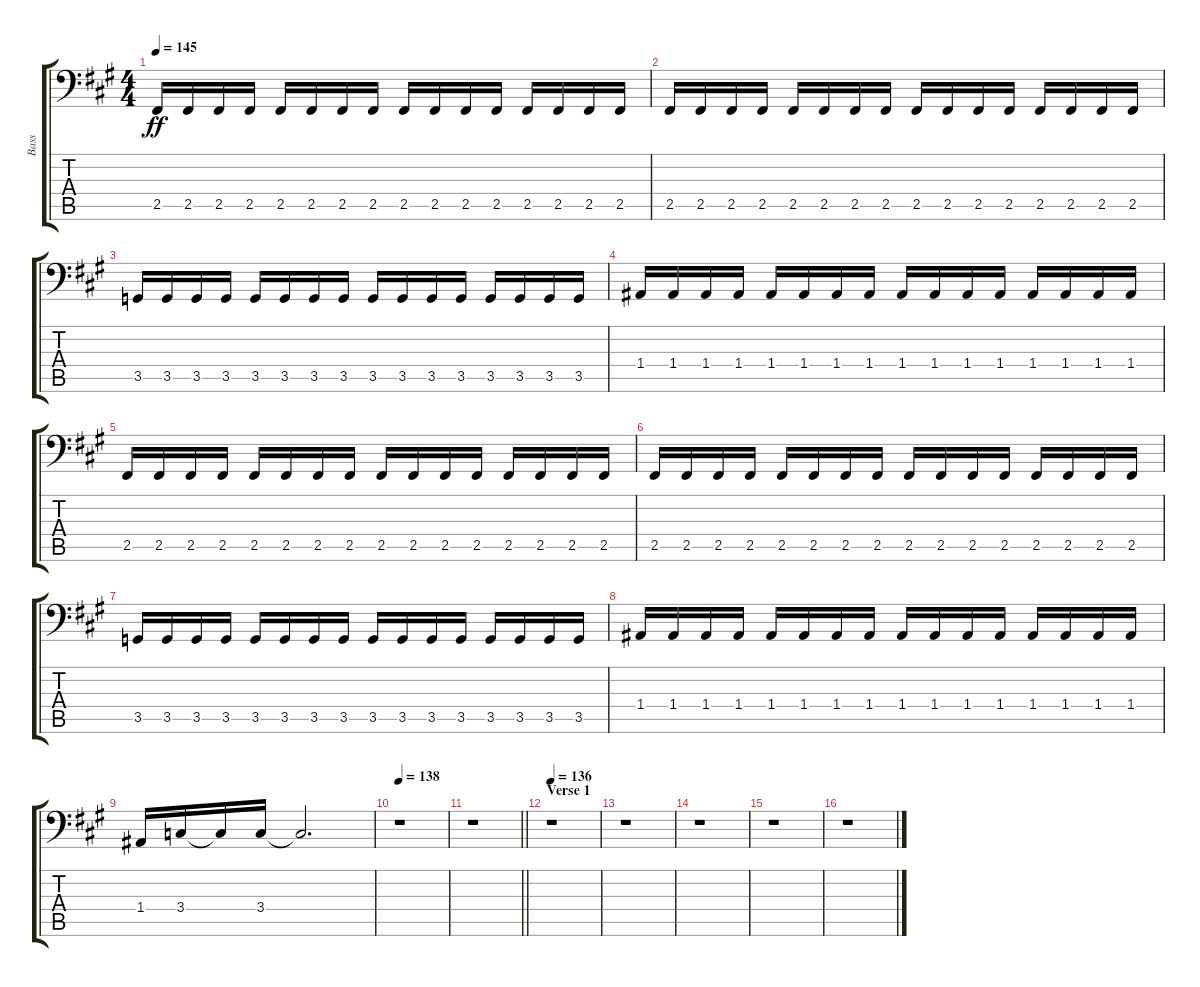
\track ("Bass" "Bass") {instrument electricbassfinger}
\staff {score tabs}
\tuning (B2 G2 D2 A1 E1 B0) {hide}
\ts (4 4)
\tempo 145
\clef f4
\ks a
2.5.16{dy ff} 2.5.16 2.5.16 2.5.16 2.5.16 2.5.16 2.5.16 2.5.16 2.5.16 2.5.16 2.5.16 2.5.16 2.5.16 2.5.16 2.5.16 2.5.16 |
2.5.16 2.5.16 2.5.16 2.5.16 2.5.16 2.5.16 2.5.16 2.5.16 2.5.16 2.5.16 2.5.16 2.5.16 2.5.16 2.5.16 2.5.16 2.5.16 |
3.5.16 3.5.16 3.5.16 3.5.16 3.5.16 3.5.16 3.5.16 3.5.16 3.5.16 3.5.16 3.5.16 3.5.16 3.5.16 3.5.16 3.5.16 3.5.16 |
1.4.16 1.4.16 1.4.16 1.4.16 1.4.16 1.4.16 1.4.16 1.4.16 1.4.16 1.4.16 1.4.16 1.4.16 1.4.16 1.4.16 1.4.16 1.4.16 |
2.5.16 2.5.16 2.5.16 2.5.16 2.5.16 2.5.16 2.5.16 2.5.16 2.5.16 2.5.16 2.5.16 2.5.16 2.5.16 2.5.16 2.5.16 2.5.16 |
2.5.16 2.5.16 2.5.16 2.5.16 2.5.16 2.5.16 2.5.16 2.5.16 2.5.16 2.5.16 2.5.16 2.5.16 2.5.16 2.5.16 2.5.16 2.5.16 |
3.5.16 3.5.16 3.5.16 3.5.16 3.5.16 3.5.16 3.5.16 3.5.16 3.5.16 3.5.16 3.5.16 3.5.16 3.5.16 3.5.16 3.5.16 3.5.16 |
1.4.16 1.4.16 1.4.16 1.4.16 1.4.16 1.4.16 1.4.16 1.4.16 1.4.16 1.4.16 1.4.16 1.4.16 1.4.16 1.4.16 1.4.16 1.4.16 |
1.4.16 3.4.16 3.4{t}.16 3.4.16 3.4{t}.2{d} |
\tempo 138
r.1 |
\barLineRight lightlight
r.1 |
\section ("" "Verse 1")
\tempo 136
r.1 |
r.1 |
r.1 |
r.1 |
r.1
